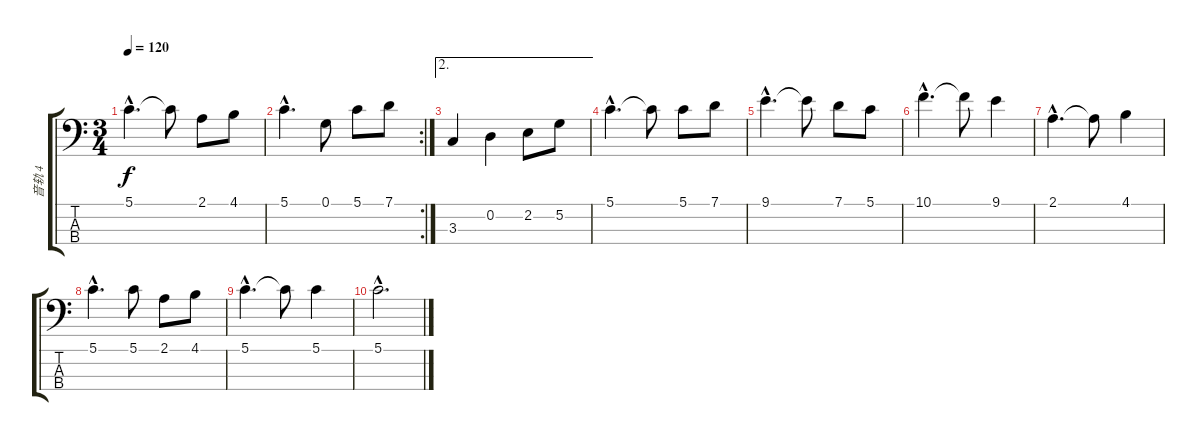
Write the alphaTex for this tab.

\track ("音轨 4" "音轨 4") {instrument electricbassfinger}
\staff {score tabs}
\tuning (G2 D2 A1 E1) {hide}
\ts (3 4)
\tempo 120
\clef f4
\ks c
5.1{hac}.4{d dy f} 5.1{t}.8 2.1.8 4.1.8 |
\rc 2
5.1{hac}.4{d} 0.1.8 5.1.8 7.1.8 |
\ae 2
3.3.4 0.2.4 2.2.8 5.2.8 |
5.1{hac}.4{d} 5.1{t}.8 5.1.8 7.1.8 |
9.1{hac}.4{d} 9.1{t}.8 7.1.8 5.1.8 |
10.1{hac}.4{d} 10.1{t}.8 9.1.4 |
2.1{hac}.4{d} 2.1{t}.8 4.1.4 |
5.1{hac}.4{d} 5.1.8 2.1.8 4.1.8 |
5.1{hac}.4{d} 5.1{t}.8 5.1.4 |
5.1{hac}.2{d}
